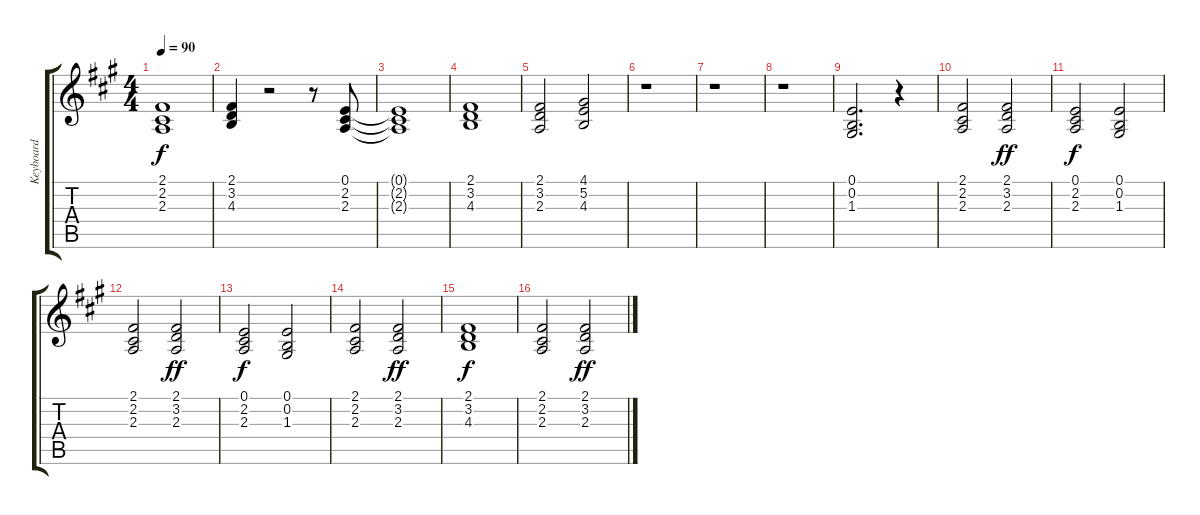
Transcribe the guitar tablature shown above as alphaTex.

\track ("Keyboard" "Keyboard") {instrument synthstrings1}
\staff {score tabs}
\tuning (E4 B3 G3 D3 A2 E2) {hide}
\ts (4 4)
\tempo 90
\clef g2
\ks a
(2.1{t} 2.2{t} 2.3{t}).1{dy f} |
(2.1 3.2 4.3).4 r.2 r.8 (0.1 2.2 2.3).8 |
(0.1{t} 2.2{t} 2.3{t}).1 |
(2.1 3.2 4.3).1 |
(2.1 3.2 2.3).2 (4.1 5.2 4.3).2 |
r.1 |
r.1 |
r.1 |
(0.1 0.2 1.3).2{d} r.4 |
(2.1 2.2 2.3).2 (2.1 3.2 2.3).2{dy ff} |
(0.1 2.2 2.3).2{dy f} (0.1 0.2 1.3).2 |
(2.1 2.2 2.3).2 (2.1 3.2 2.3).2{dy ff} |
(0.1 2.2 2.3).2{dy f} (0.1 0.2 1.3).2 |
(2.1 2.2 2.3).2 (2.1 3.2 2.3).2{dy ff} |
(2.1 3.2 4.3).1{dy f} |
(2.1 2.2 2.3).2 (2.1 3.2 2.3).2{dy ff}
